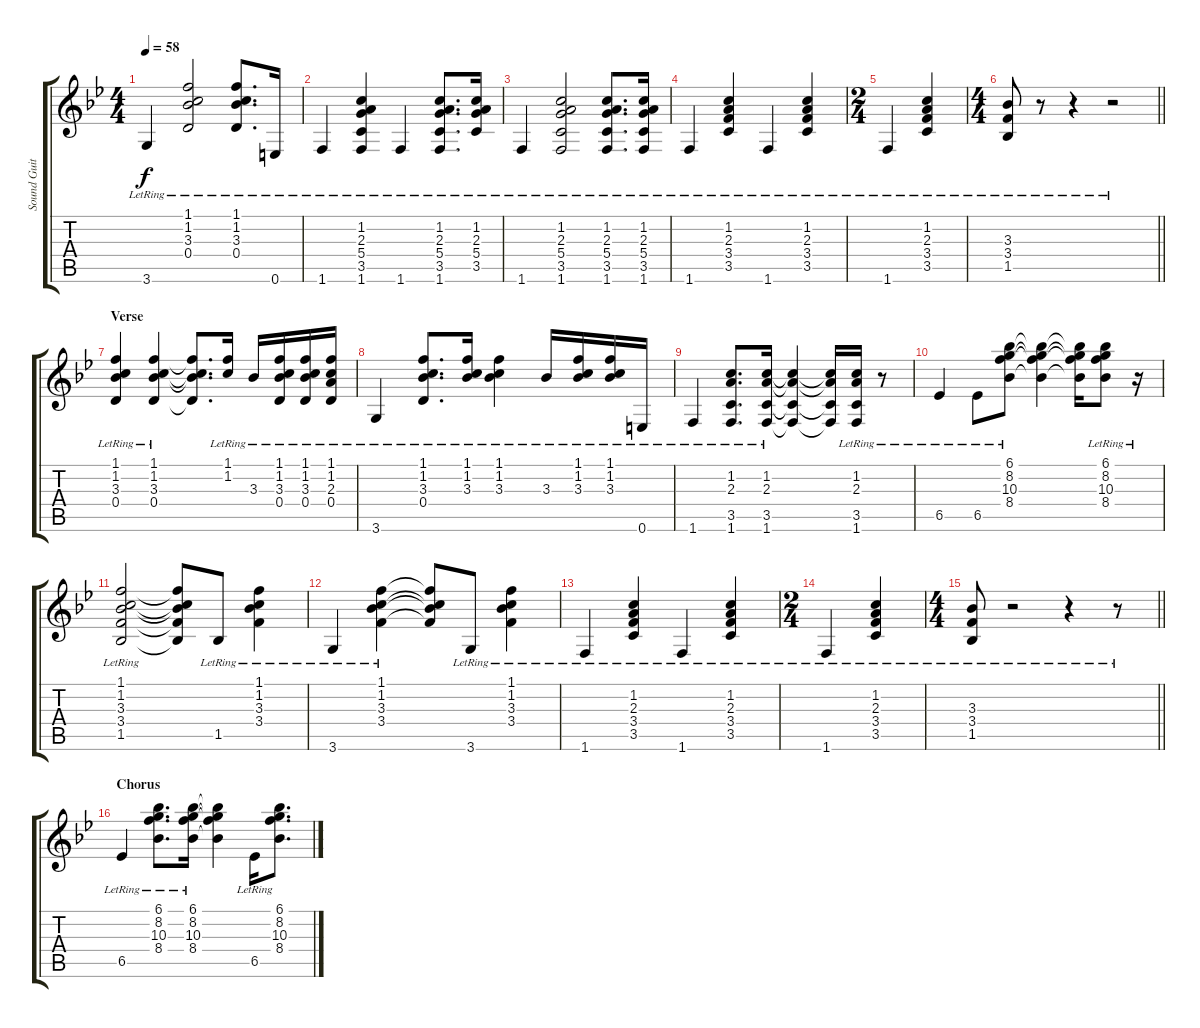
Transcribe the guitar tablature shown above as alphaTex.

\track ("Sound Guitar" "Sound Guit") {instrument electricguitarjazz}
\staff {score tabs}
\tuning (E4 B3 G3 D3 A2 E2) {hide}
\ts (4 4)
\tempo 58
\clef g2
\ks bb
3.6{lr}.4{dy f} (1.1{lr} 1.2{lr} 3.3{lr} 0.4{lr}).2 (1.1{lr} 1.2{lr} 3.3{lr} 0.4{lr}).8{d} 0.6{lr}.16 |
1.6{lr}.4 (1.2{lr} 2.3{lr} 5.4{lr} 3.5{lr} 1.6{lr}).4 1.6{lr}.4 (1.2{lr} 2.3{lr} 5.4{lr} 3.5{lr} 1.6{lr}).8{d} (1.2{lr} 2.3{lr} 5.4{lr} 3.5{lr}).16 |
1.6{lr}.4 (1.2{lr} 2.3{lr} 5.4{lr} 3.5{lr} 1.6{lr}).2 (1.2{lr} 2.3{lr} 5.4{lr} 3.5{lr} 1.6{lr}).8{d} (1.2{lr} 2.3{lr} 5.4{lr} 3.5{lr} 1.6{lr}).16 |
1.6{lr}.4 (1.2{lr} 2.3{lr} 3.4{lr} 3.5{lr}).4 1.6{lr}.4 (1.2{lr} 2.3{lr} 3.4{lr} 3.5{lr}).4 |
\ts (2 4)
1.6{lr}.4 (1.2{lr} 2.3{lr} 3.4{lr} 3.5{lr}).4 |
\ts (4 4)
\barLineRight lightlight
(3.3{lr} 3.4{lr} 1.5{lr}).8 r.8 r.4 r.2 |
\section ("" "Verse")
(1.1{lr} 1.2{lr} 3.3{lr} 0.4{lr}).4 (1.1{lr} 1.2{lr} 3.3{lr} 0.4{lr}).4 (1.1{t} 1.2{t} 3.3{t} 0.4{t}).8{d} (1.1{lr} 1.2{lr}).16 3.3{lr}.16 (1.1{lr} 1.2{lr} 3.3{lr} 0.4{lr}).16 (1.1{lr} 1.2{lr} 3.3{lr} 0.4{lr}).16 (1.1{lr} 1.2{lr} 2.3{lr} 0.4{lr}).16 |
3.6{lr}.4 (1.1{lr} 1.2{lr} 3.3{lr} 0.4{lr}).8{d} (1.1{lr} 1.2{lr} 3.3{lr}).16 (1.1{lr} 1.2{lr} 3.3{lr}).4 3.3{lr}.16 (1.1{lr} 1.2{lr} 3.3{lr}).16 (1.1{lr} 1.2{lr} 3.3{lr}).16 0.6{lr}.16 |
1.6{lr}.4 (1.2{lr} 2.3{lr} 3.5{lr} 1.6{lr}).8{d} (1.2{lr} 2.3{lr} 3.5{lr} 1.6{lr}).16 (1.2{t} 2.3{t} 3.5{t} 1.6{t}).4 (1.2{t} 2.3{t} 3.5{t} 1.6{t}).16 (1.2{lr} 2.3{lr} 3.5{lr} 1.6{lr}).16 r.8 |
6.5{lr}.4 6.5{lr}.8 (6.1{lr} 8.2{lr} 10.3{lr} 8.4{lr}).8 (6.1{t} 8.2{t} 10.3{t} 8.4{t}).4 (6.1{t} 8.2{t} 10.3{t} 8.4{t}).16 (6.1{lr} 8.2{lr} 10.3{lr} 8.4{lr}).8 r.16 |
(1.1{lr} 1.2{lr} 3.3{lr} 3.4{lr} 1.5{lr}).2 (1.1{t} 1.2{t} 3.3{t} 3.4{t} 1.5{t}).8 1.5{lr}.8 (1.1{lr} 1.2{lr} 3.3{lr} 3.4{lr}).4 |
3.6{lr}.4 (1.1{lr} 1.2{lr} 3.3{lr} 3.4{lr}).4 (1.1{t} 1.2{t} 3.3{t} 3.4{t}).8 3.6{lr}.8 (1.1{lr} 1.2{lr} 3.3{lr} 3.4{lr}).4 |
1.6{lr}.4 (1.2{lr} 2.3{lr} 3.4{lr} 3.5{lr}).4 1.6{lr}.4 (1.2{lr} 2.3{lr} 3.4{lr} 3.5{lr}).4 |
\ts (2 4)
1.6{lr}.4 (1.2{lr} 2.3{lr} 3.4{lr} 3.5{lr}).4 |
\ts (4 4)
\barLineRight lightlight
(3.3{lr} 3.4{lr} 1.5{lr}).8 r.2 r.4 r.8 |
\section ("" "Chorus")
6.5{lr}.4 (6.1{lr} 8.2{lr} 10.3{lr} 8.4{lr}).8{d} (6.1{lr} 8.2{lr} 10.3{lr} 8.4{lr}).16 (6.1{t} 8.2{t} 10.3{t} 8.4{t}).4 6.5{lr}.16 (6.1{lr} 8.2{lr} 10.3{lr} 8.4{lr}).8{d}
